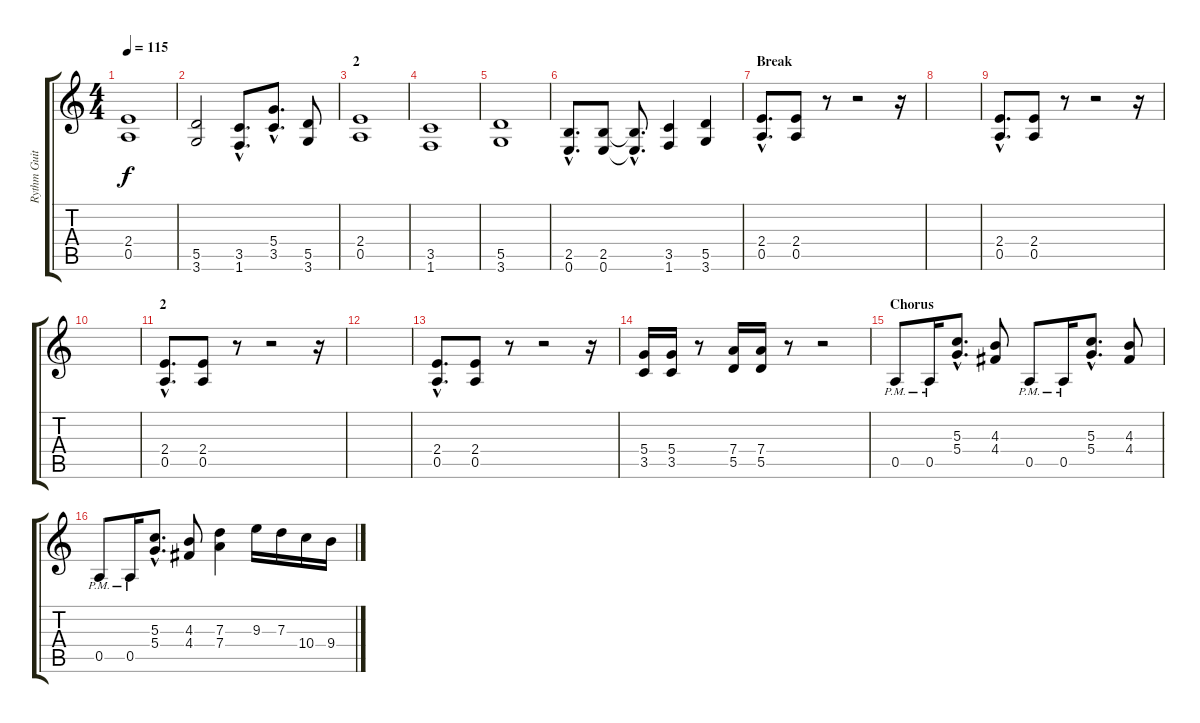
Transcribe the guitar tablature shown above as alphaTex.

\track ("Rythm Guitar" "Rythm Guit") {instrument distortionguitar}
\staff {score tabs}
\tuning (E4 B3 G3 D3 A2 E2) {hide}
\ts (4 4)
\tempo 115
\clef g2
\ks c
(2.4 0.5).1{dy f} |
(5.5 3.6).2 (3.5{hac} 1.6{hac}).8{d} (5.4{hac} 3.5{hac}).8{d} (5.5 3.6).8 |
\section ("" "2")
(2.4 0.5).1 |
(3.5 1.6).1 |
(5.5 3.6).1 |
(2.5{hac} 0.6{hac}).8{d} (2.5 0.6).8 (2.5{hac t} 0.6{hac t}).8{d} (3.5 1.6).4 (5.5 3.6).4 |
\section ("" "Break")
(2.4{hac} 0.5{hac}).8{d} (2.4 0.5).8 r.8 r.2 r.16 |
|
(2.4{hac} 0.5{hac}).8{d} (2.4 0.5).8 r.8 r.2 r.16 |
|
\section ("" "2")
(2.4{hac} 0.5{hac}).8{d} (2.4 0.5).8 r.8 r.2 r.16 |
|
(2.4{hac} 0.5{hac}).8{d} (2.4 0.5).8 r.8 r.2 r.16 |
(5.4 3.5).16 (5.4 3.5).16 r.8 (7.4 5.5).16 (7.4 5.5).16 r.8 r.2 |
\section ("" "Chorus")
0.5{pm}.8 0.5{pm}.16 (5.3{hac} 5.4{hac}).8{d} (4.3 4.4).8 0.5{pm}.8 0.5{pm}.16 (5.3{hac} 5.4{hac}).8{d} (4.3 4.4).8 |
0.5{pm}.8 0.5{pm}.16 (5.3{hac} 5.4{hac}).8{d} (4.3 4.4).8 (7.3 7.4).4 9.3.16 7.3.16 10.4.16 9.4.16
